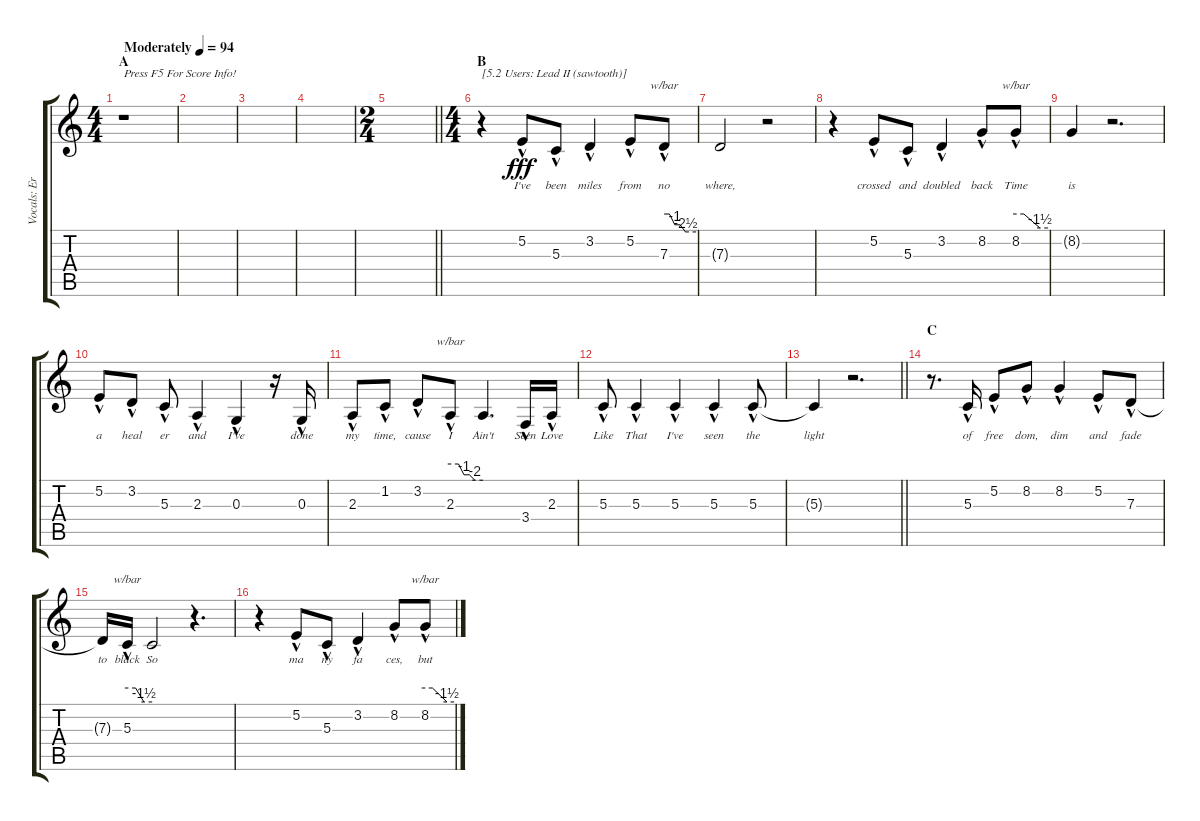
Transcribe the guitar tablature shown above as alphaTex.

\track ("Vocals: Eric" "Vocals: Er") {instrument lead2sawtooth}
\staff {score tabs}
\tuning (E4 B3 G3 D3 A2 E2) {hide}
\ts (4 4)
\section ("" "A")
\tempo (94 "Moderately")
\clef g2
\ks c
r.1{txt "Press F5 For Score Info!" dy fff instrument lead2sawtooth} |
|
|
|
\ts (2 4)
\barLineRight lightlight
|
\ts (4 4)
\section ("" "B")
r.4{txt "[5.2 Users: Lead II (sawtooth)]"} 5.2{hac}.8{lyrics (0 "I've") lyrics (1 "") lyrics (2 "") lyrics (3 "") lyrics (4 "")} 5.3{hac}.8{lyrics (0 "been") lyrics (1 "") lyrics (2 "") lyrics (3 "") lyrics (4 "")} 3.2{hac}.4{lyrics (0 "miles") lyrics (1 "") lyrics (2 "") lyrics (3 "") lyrics (4 "")} 5.2{hac}.8{lyrics (0 "from") lyrics (1 "") lyrics (2 "") lyrics (3 "") lyrics (4 "")} 7.3{hac}.8{tbe (custom default 0 0 10 0 20 -4 30 -4 40 -10 60 -10) lyrics (0 "no") lyrics (1 "") lyrics (2 "") lyrics (3 "") lyrics (4 "")} |
7.3{t}.2{lyrics (0 "where,") lyrics (1 "") lyrics (2 "") lyrics (3 "") lyrics (4 "")} r.2 |
r.4 5.2{hac}.8{lyrics (0 "crossed") lyrics (1 "") lyrics (2 "") lyrics (3 "") lyrics (4 "")} 5.3{hac}.8{lyrics (0 "and") lyrics (1 "") lyrics (2 "") lyrics (3 "") lyrics (4 "")} 3.2{hac}.4{lyrics (0 "doubled") lyrics (1 "") lyrics (2 "") lyrics (3 "") lyrics (4 "")} 8.2{hac}.8{lyrics (0 "back") lyrics (1 "") lyrics (2 "") lyrics (3 "") lyrics (4 "")} 8.2{hac}.8{tbe (custom default 0 0 15 0 45 -6 60 -6) lyrics (0 "Time") lyrics (1 "") lyrics (2 "") lyrics (3 "") lyrics (4 "")} |
8.2{t}.4{lyrics (0 "is") lyrics (1 "") lyrics (2 "") lyrics (3 "") lyrics (4 "")} r.2{d} |
5.2{hac}.8{lyrics (0 "a") lyrics (1 "") lyrics (2 "") lyrics (3 "") lyrics (4 "")} 3.2{hac}.8{lyrics (0 "heal") lyrics (1 "") lyrics (2 "") lyrics (3 "") lyrics (4 "")} 5.3{hac}.8{lyrics (0 "er") lyrics (1 "") lyrics (2 "") lyrics (3 "") lyrics (4 "")} 2.3{hac}.4{lyrics (0 "and") lyrics (1 "") lyrics (2 "") lyrics (3 "") lyrics (4 "")} 0.3{hac}.4{lyrics (0 "I've") lyrics (1 "") lyrics (2 "") lyrics (3 "") lyrics (4 "")} r.16 0.3{hac}.16{lyrics (0 "done") lyrics (1 "") lyrics (2 "") lyrics (3 "") lyrics (4 "")} |
2.3{hac}.8{lyrics (0 "my") lyrics (1 "") lyrics (2 "") lyrics (3 "") lyrics (4 "")} 1.2{hac}.8{lyrics (0 "time,") lyrics (1 "") lyrics (2 "") lyrics (3 "") lyrics (4 "")} 3.2{hac}.8{lyrics (0 "cause") lyrics (1 "") lyrics (2 "") lyrics (3 "") lyrics (4 "")} 2.3{hac}.8{tbe (custom default 0 0 15 0 25 -4 35 -4 45 -8 60 -8) lyrics (0 "I") lyrics (1 "") lyrics (2 "") lyrics (3 "") lyrics (4 "")} 2.3{t}.4{d lyrics (0 "Ain't") lyrics (1 "") lyrics (2 "") lyrics (3 "") lyrics (4 "")} 3.4{hac}.16{lyrics (0 "Seen") lyrics (1 "") lyrics (2 "") lyrics (3 "") lyrics (4 "")} 2.3{hac}.16{lyrics (0 "Love") lyrics (1 "") lyrics (2 "") lyrics (3 "") lyrics (4 "")} |
5.3{hac}.8{lyrics (0 "Like") lyrics (1 "") lyrics (2 "") lyrics (3 "") lyrics (4 "")} 5.3{hac}.4{lyrics (0 "That") lyrics (1 "") lyrics (2 "") lyrics (3 "") lyrics (4 "")} 5.3{hac}.4{lyrics (0 "I've") lyrics (1 "") lyrics (2 "") lyrics (3 "") lyrics (4 "")} 5.3{hac}.4{lyrics (0 "seen") lyrics (1 "") lyrics (2 "") lyrics (3 "") lyrics (4 "")} 5.3{hac}.8{lyrics (0 "the") lyrics (1 "") lyrics (2 "") lyrics (3 "") lyrics (4 "")} |
\barLineRight lightlight
5.3{t}.4{lyrics (0 "light") lyrics (1 "") lyrics (2 "") lyrics (3 "") lyrics (4 "")} r.2{d} |
\section ("" "C")
r.8{d} 5.3{hac}.16{lyrics (0 "of") lyrics (1 "") lyrics (2 "") lyrics (3 "") lyrics (4 "")} 5.2{hac}.8{lyrics (0 "free") lyrics (1 "") lyrics (2 "") lyrics (3 "") lyrics (4 "")} 8.2{hac}.8{lyrics (0 "dom,") lyrics (1 "") lyrics (2 "") lyrics (3 "") lyrics (4 "")} 8.2{hac}.4{lyrics (0 "dim") lyrics (1 "") lyrics (2 "") lyrics (3 "") lyrics (4 "")} 5.2{hac}.8{lyrics (0 "and") lyrics (1 "") lyrics (2 "") lyrics (3 "") lyrics (4 "")} 7.3{hac}.8{lyrics (0 "fade") lyrics (1 "") lyrics (2 "") lyrics (3 "") lyrics (4 "")} |
7.3{t}.16{lyrics (0 "to") lyrics (1 "") lyrics (2 "") lyrics (3 "") lyrics (4 "")} 5.3{hac}.16{tbe (custom default 0 0 20 0 40 -6 60 -6) lyrics (0 "black") lyrics (1 "") lyrics (2 "") lyrics (3 "") lyrics (4 "")} 5.3{t}.2{lyrics (0 "So") lyrics (1 "") lyrics (2 "") lyrics (3 "") lyrics (4 "")} r.4{d} |
r.4 5.2{hac}.8{lyrics (0 "ma") lyrics (1 "") lyrics (2 "") lyrics (3 "") lyrics (4 "")} 5.3{hac}.8{lyrics (0 "ny") lyrics (1 "") lyrics (2 "") lyrics (3 "") lyrics (4 "")} 3.2{hac}.4{lyrics (0 "fa") lyrics (1 "") lyrics (2 "") lyrics (3 "") lyrics (4 "")} 8.2{hac}.8{lyrics (0 "ces,") lyrics (1 "") lyrics (2 "") lyrics (3 "") lyrics (4 "")} 8.2{hac}.8{tbe (custom default 0 0 15 0 45 -6 60 -6) lyrics (0 "but") lyrics (1 "") lyrics (2 "") lyrics (3 "") lyrics (4 "")}
